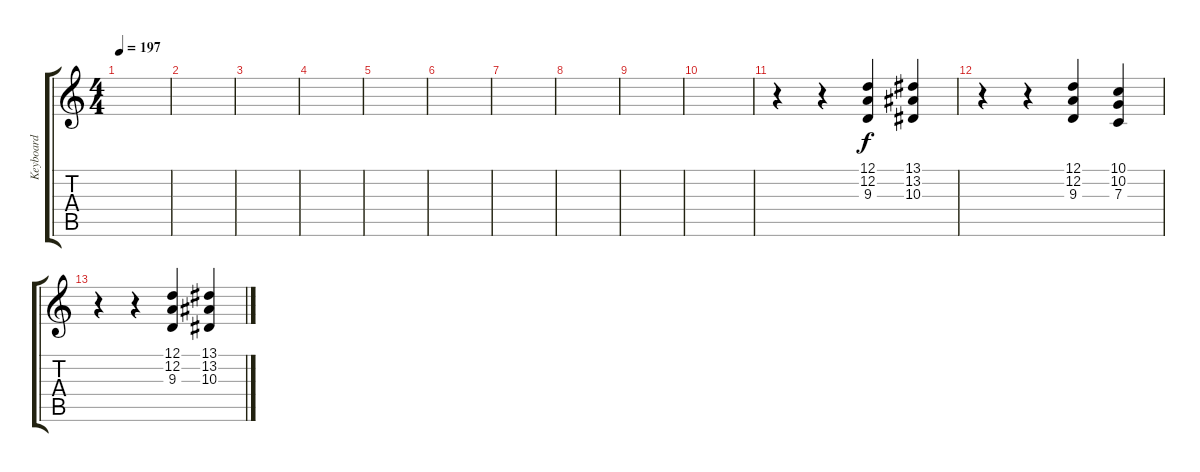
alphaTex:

\track ("Keyboard" "Keyboard") {instrument orchestrahit}
\staff {score tabs}
\tuning (D4 A3 F3 C3 G2 D2) {hide}
\ts (4 4)
\tempo 197
\clef g2
\ks c
|
|
|
|
|
|
|
|
|
|
r.4 r.4 (12.1 12.2 9.3).4 (13.1 13.2 10.3).4 |
r.4 r.4 (12.1 12.2 9.3).4 (10.1 10.2 7.3).4 |
r.4 r.4 (12.1 12.2 9.3).4 (13.1 13.2 10.3).4
